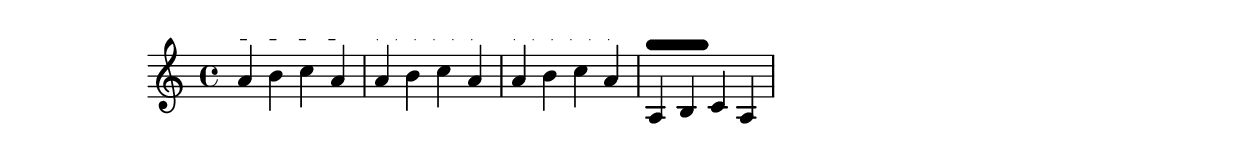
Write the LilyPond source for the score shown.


\version "2.7.39"

\header { texidoc = "@cindex text spanner
Text spanners can be used in the similar manner than markings for pedals
or octavation.
"
      }
\layout{ ragged-right = ##t}

\relative c''{
    \override TextSpanner  #'edge-text = #'("bla" . "blu")
    a \startTextSpan
    b c 
    a \stopTextSpan

    \override TextSpanner  #'dash-period = #2
    \override TextSpanner  #'dash-fraction = #0.0
    a \startTextSpan
    b c 
    a \stopTextSpan

    \revert TextSpanner #'style
    \override TextSpanner  #'style = #'dashed-line
    \override TextSpanner  #'edge-height = #'(1 . -2)
    a \startTextSpan
    b c 
    a \stopTextSpan


    \set Staff.middleCPosition = #-13

    \override TextSpanner  #'dash-period = #10
    \override TextSpanner  #'dash-fraction = #.5
    \override TextSpanner  #'thickness = #10
    a \startTextSpan
    b c 
    a \stopTextSpan
    \set Staff.middleCPosition = #-6	
}

